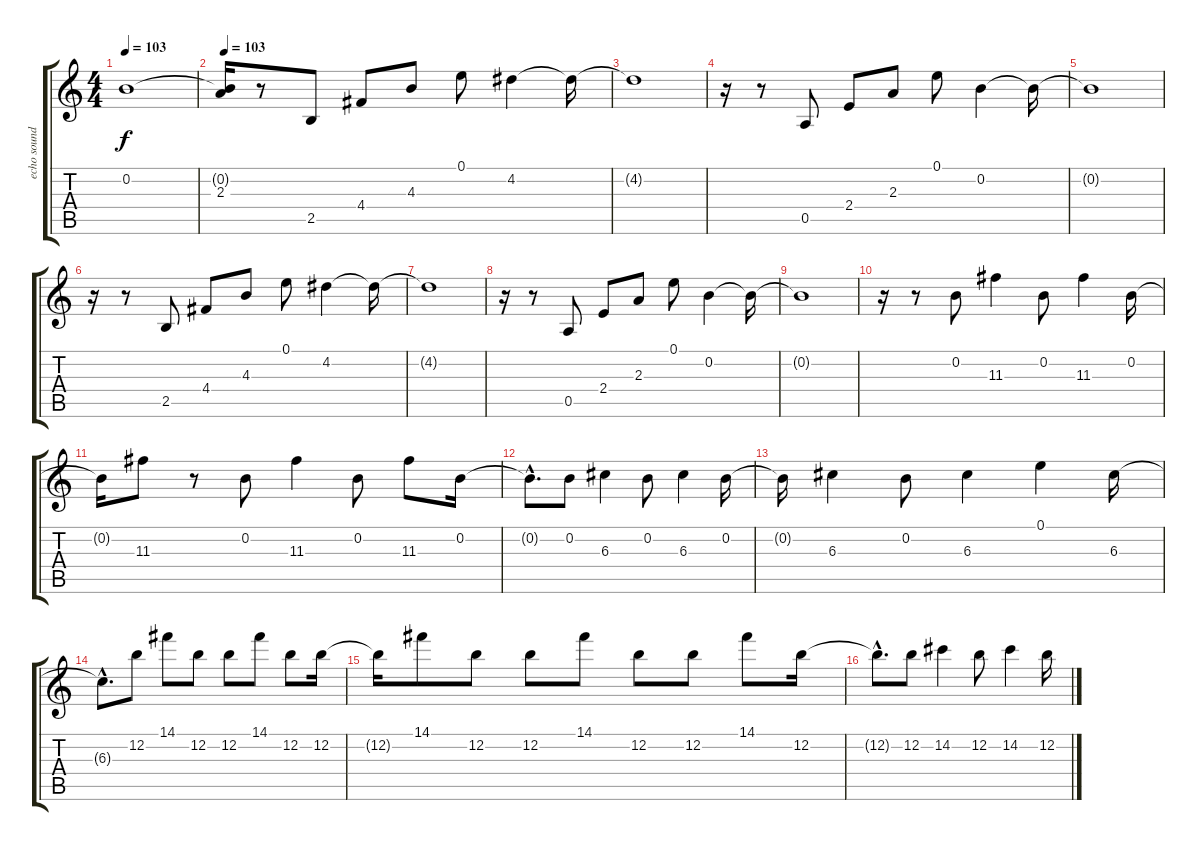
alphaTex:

\track ("echo sounds like" "echo sound") {instrument overdrivenguitar}
\staff {score tabs}
\tuning (E4 B3 G3 D3 A2 E2) {hide}
\ts (4 4)
\tempo 103
\clef g2
\ks c
0.2{t}.1{dy f} |
\tempo 103
(0.2{t} 2.3{t}).16 r.8 2.5.8 4.4.8 4.3.8 0.1.8 4.2.4 4.2{t}.16 |
4.2{t}.1 |
r.16 r.8 0.5.8 2.4.8 2.3.8 0.1.8 0.2.4 0.2{t}.16 |
0.2{t}.1 |
r.16 r.8 2.5.8 4.4.8 4.3.8 0.1.8 4.2.4 4.2{t}.16 |
4.2{t}.1 |
r.16 r.8 0.5.8 2.4.8 2.3.8 0.1.8 0.2.4 0.2{t}.16 |
0.2{t}.1 |
r.16 r.8 0.2.8 11.3.4 0.2.8 11.3.4 0.2.16 |
0.2{t}.16 11.3.8 r.8 0.2.8 11.3.4 0.2.8 11.3.8 0.2.16 |
0.2{hac t}.8{d} 0.2.8 6.3.4 0.2.8 6.3.4 0.2.16 |
0.2{t}.16 6.3.4 0.2.8 6.3.4 0.1.4 6.3.16 |
6.3{hac t}.8{d} 12.2.8 14.1.8 12.2.8 12.2.8 14.1.8 12.2.8 12.2.16 |
12.2{t}.16 14.1.8 12.2.8 12.2.8 14.1.8 12.2.8 12.2.8 14.1.8 12.2.16 |
12.2{hac t}.8{d} 12.2.8 14.2.4 12.2.8 14.2.4 12.2.16
